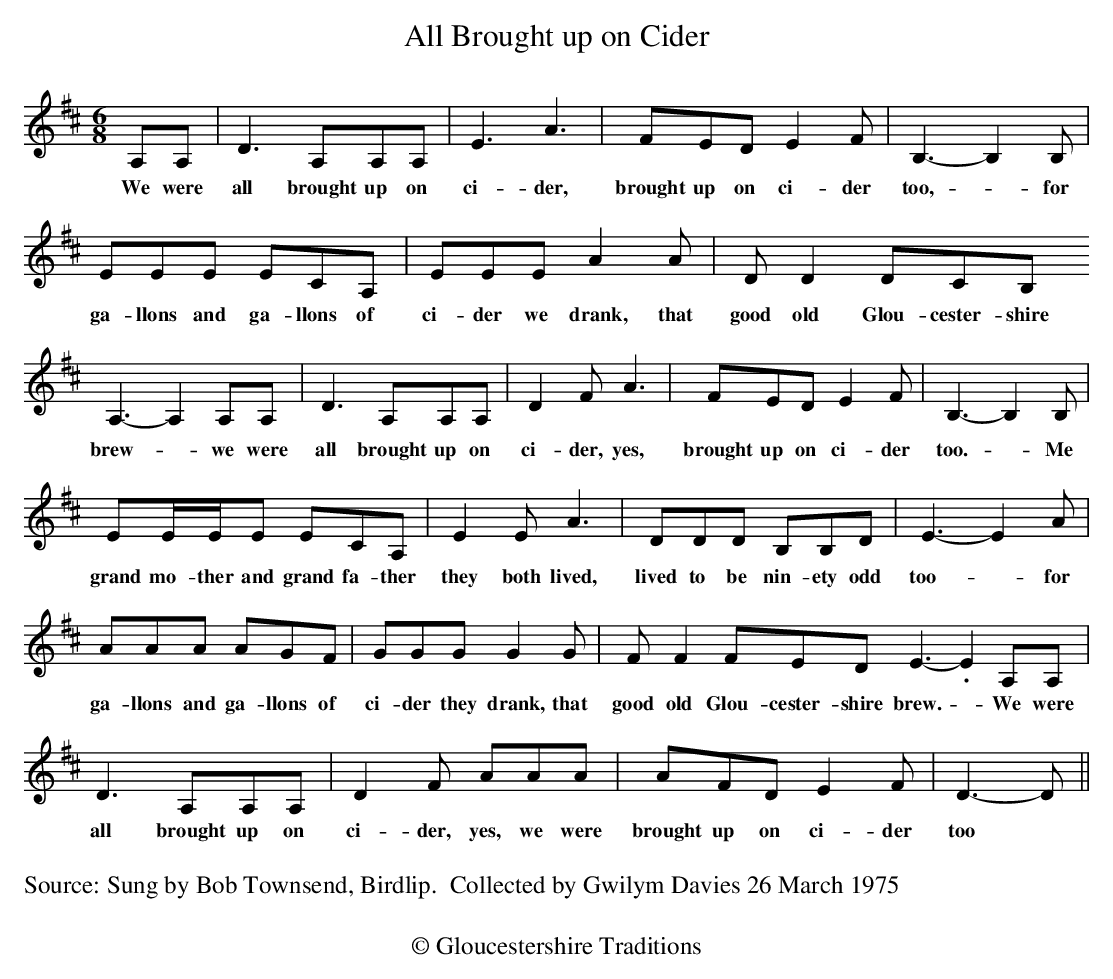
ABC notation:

X:1
T: All Brought up on Cider
M:6/8
L:1/4
K:D
A,/A,/|D>A,A,/A,/|E>A2>|FE/D/ EF/|B,>-B,2B,/|
w:We were all brought up on ci-der, brought up on ci-der too, -for
E/E/E/ E/c,/A,/|E/E/E/ AA/|D/D D/C/B,/
w: ga-llons and ga-llons of ci-der we drank, that good old Glou-cester-shire
A,>-A,2A,/A,/|D>A,A,/A,/|DF/ A>|FE/D/ EF/|B,>-B,2B,/|
w:brew--we were all brought up on ci-der, yes, brought up on ci-der too. -Me
E/E/4E/4E/ E/c,/A,/|E E/A>|DD/D/ B,/B,/D/|E>-E2 A/|
w:grand mo-ther and grand fa-ther they both lived, lived to be nin-ety odd too--for
A/A/A/ A/G/F/|G/G/G/ GG/|F/F F/E/D/E.>-E2A,/A,/|
w:ga-llons and ga-llons of ci-der they drank, that good old Glou-cester-shire brew. -We were
D>A,A,/A,/|DF/ A/A/A/|A/F/D/ EF/|D>-D ||
w:all brought up on ci-der, yes, we were brought up on ci-der too
W:
